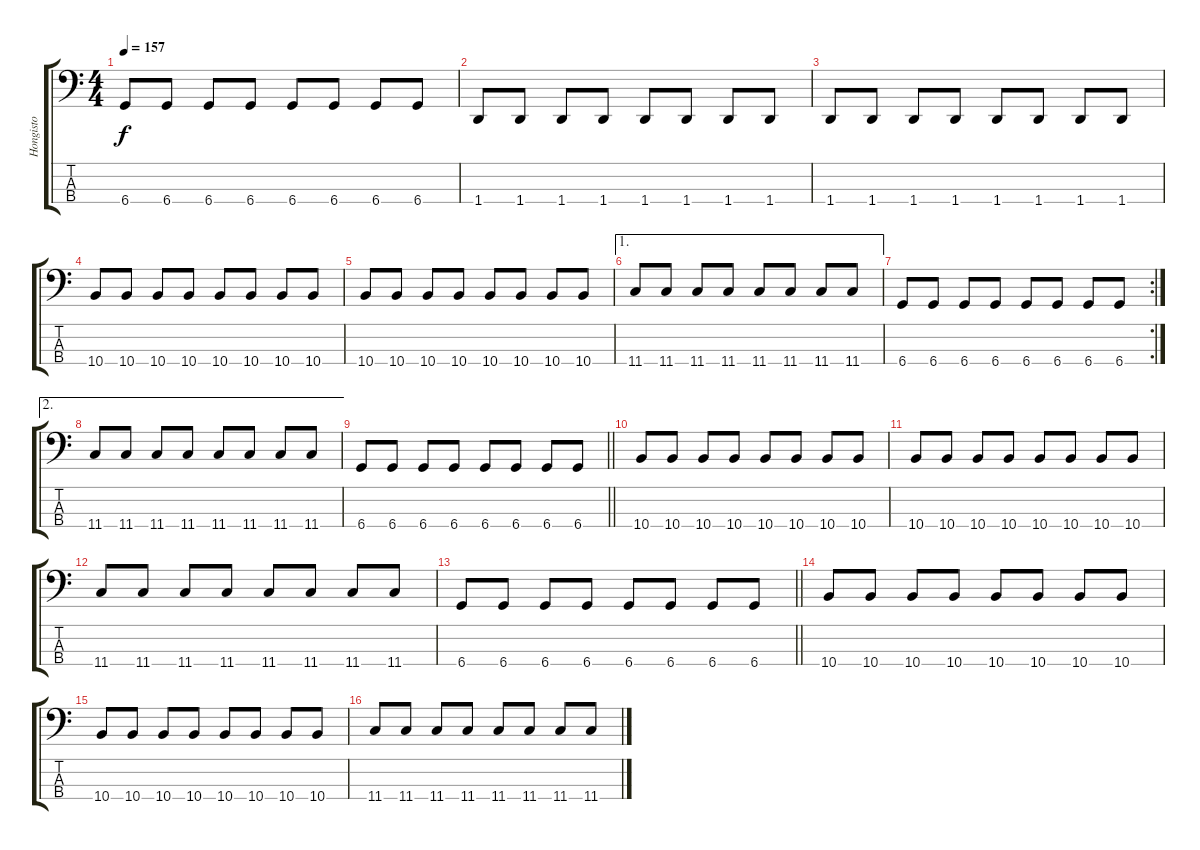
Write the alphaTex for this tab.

\track ("Hongisto" "Hongisto") {instrument electricbassfinger}
\staff {score tabs}
\tuning (Gb2 Db2 Ab1 Db1) {hide}
\ts (4 4)
\tempo 157
\clef f4
\ks c
6.4.8{dy f} 6.4.8 6.4.8 6.4.8 6.4.8 6.4.8 6.4.8 6.4.8 |
1.4.8 1.4.8 1.4.8 1.4.8 1.4.8 1.4.8 1.4.8 1.4.8 |
1.4.8 1.4.8 1.4.8 1.4.8 1.4.8 1.4.8 1.4.8 1.4.8 |
10.4.8 10.4.8 10.4.8 10.4.8 10.4.8 10.4.8 10.4.8 10.4.8 |
10.4.8 10.4.8 10.4.8 10.4.8 10.4.8 10.4.8 10.4.8 10.4.8 |
\ae 1
11.4.8 11.4.8 11.4.8 11.4.8 11.4.8 11.4.8 11.4.8 11.4.8 |
\rc 2
6.4.8 6.4.8 6.4.8 6.4.8 6.4.8 6.4.8 6.4.8 6.4.8 |
\ae 2
11.4.8 11.4.8 11.4.8 11.4.8 11.4.8 11.4.8 11.4.8 11.4.8 |
\barLineRight lightlight
6.4.8 6.4.8 6.4.8 6.4.8 6.4.8 6.4.8 6.4.8 6.4.8 |
\section ("" "")
10.4.8 10.4.8 10.4.8 10.4.8 10.4.8 10.4.8 10.4.8 10.4.8 |
10.4.8 10.4.8 10.4.8 10.4.8 10.4.8 10.4.8 10.4.8 10.4.8 |
11.4.8 11.4.8 11.4.8 11.4.8 11.4.8 11.4.8 11.4.8 11.4.8 |
\barLineRight lightlight
6.4.8 6.4.8 6.4.8 6.4.8 6.4.8 6.4.8 6.4.8 6.4.8 |
10.4.8 10.4.8 10.4.8 10.4.8 10.4.8 10.4.8 10.4.8 10.4.8 |
10.4.8 10.4.8 10.4.8 10.4.8 10.4.8 10.4.8 10.4.8 10.4.8 |
11.4.8 11.4.8 11.4.8 11.4.8 11.4.8 11.4.8 11.4.8 11.4.8
